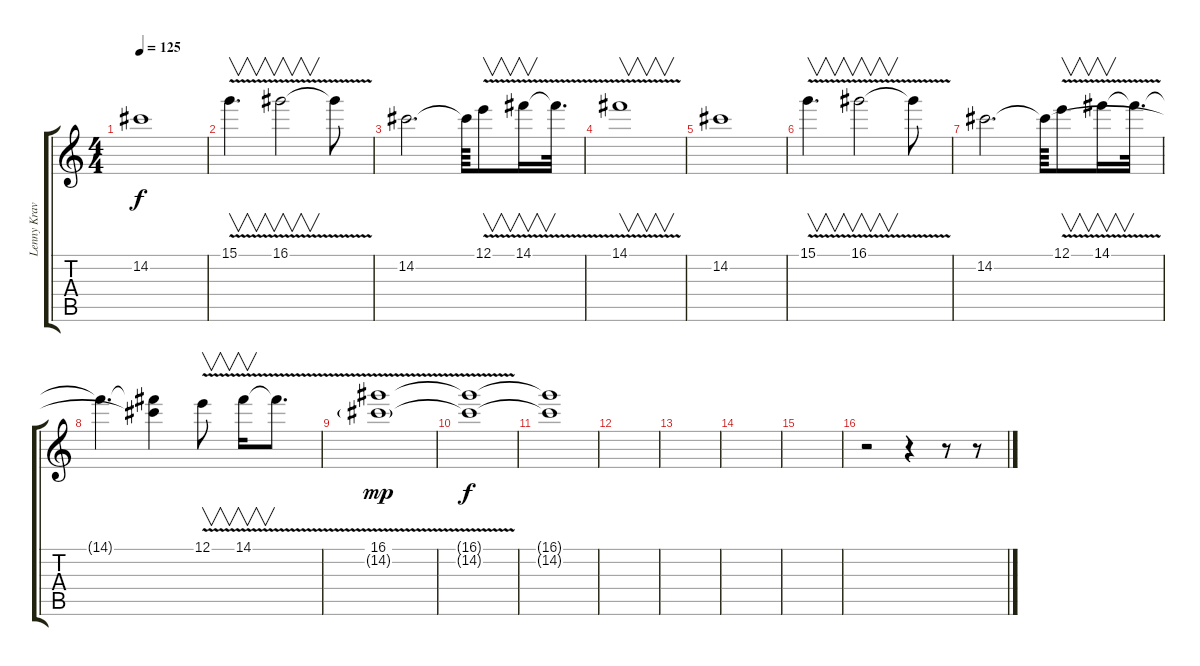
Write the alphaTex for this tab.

\track ("Lenny Kravitz 2" "Lenny Krav") {instrument acousticguitarsteel}
\staff {score tabs}
\tuning (E4 B3 G3 D3 A2 E2) {hide}
\ts (4 4)
\tempo 125
\clef g2
\ks c
14.2.1{dy f instrument overdrivenguitar} |
15.1{v}.4{v d} 16.1{v}.2{v} 16.1{t}.8 |
14.2.2{d} 14.2{t}.64 12.1{v}.8{v} 14.1{v}.16{v} 14.1{t}.32{d} |
14.1{v}.1{v} |
14.2.1{instrument overdrivenguitar} |
15.1{v}.4{v d} 16.1{v}.2{v} 16.1{t}.8 |
14.2.2{d} 14.2{t}.64 12.1{v}.8{v} 14.1{v}.16{v} 14.1{t}.32{d} |
14.1{t}.4{d} (14.1{t} 14.2{t}).4 12.1{v}.8{v} 14.1{v}.16{v} 14.1{t}.8{d} |
(16.1{v} 14.2{v g}).1{dy mp volume 0 instrument overdrivenguitar} |
(16.1{t} 14.2{t}).1{dy f} |
(16.1{t} 14.2{t}).1 |
|
|
|
|
r.2 r.4 r.8 r.8
